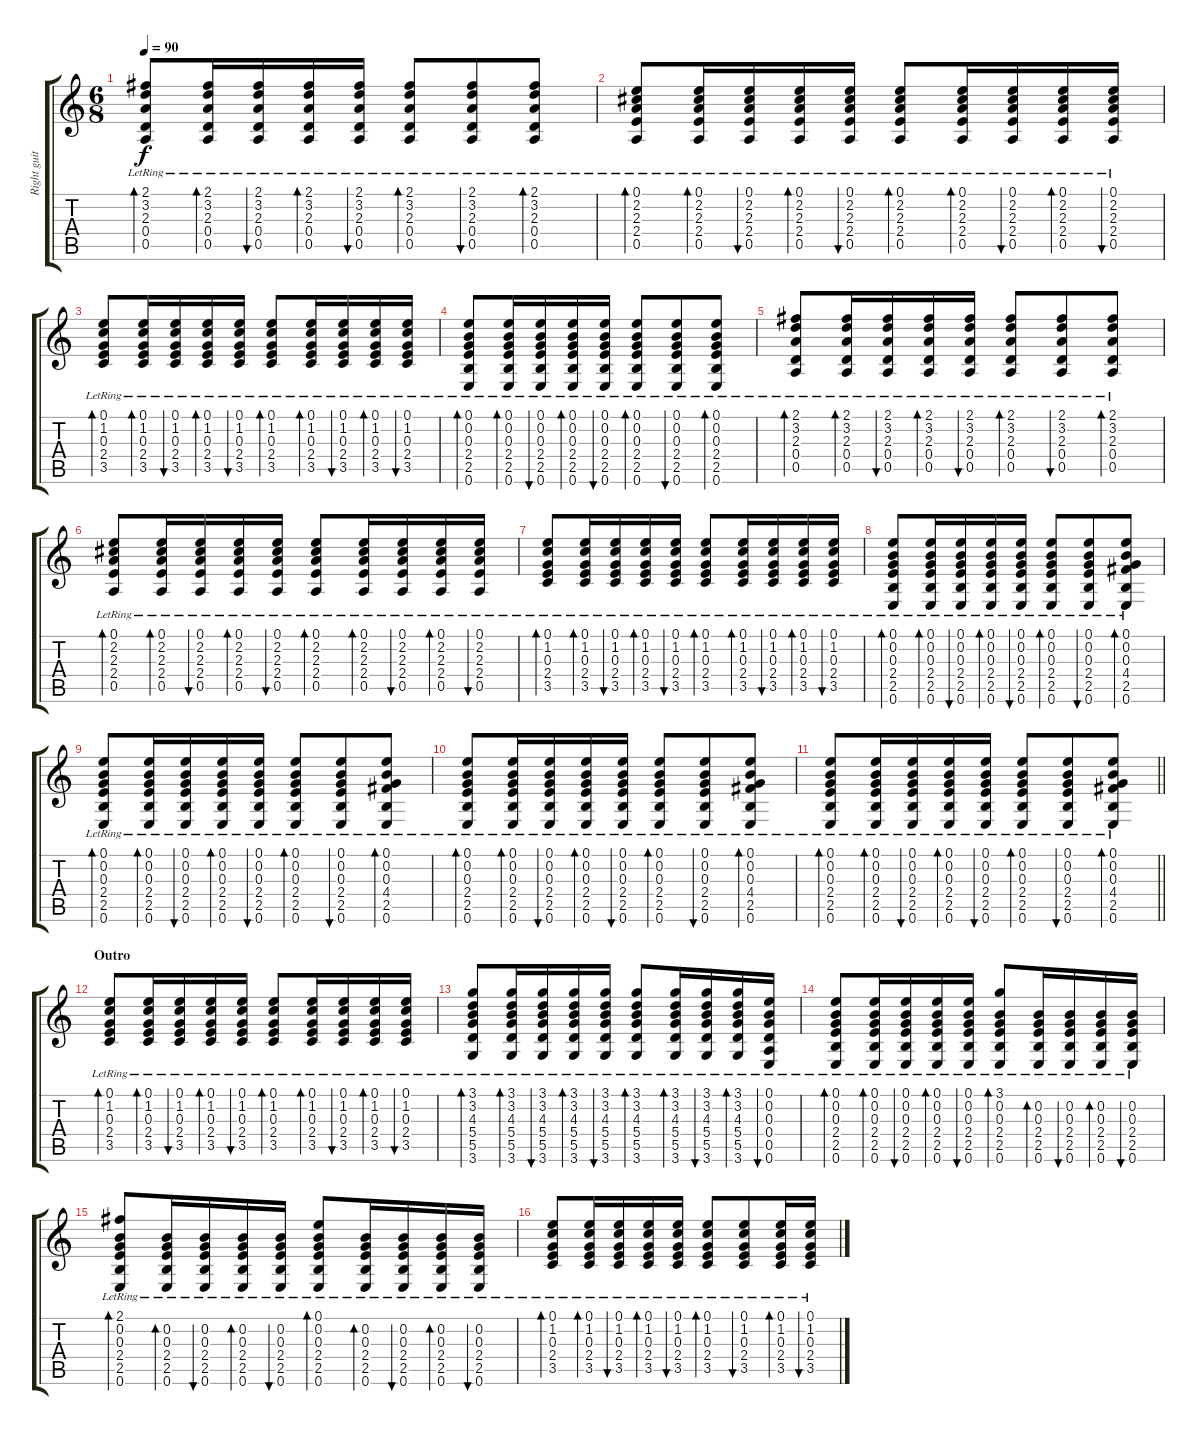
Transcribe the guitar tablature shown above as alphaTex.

\track ("Right guitar" "Right guit") {instrument acousticguitarsteel}
\staff {score tabs}
\tuning (E4 B3 G3 D3 A2 E2) {hide}
\ts (6 8)
\tempo 90
\clef g2
\ks c
(2.1{lr} 3.2{lr} 2.3{lr} 0.4{lr} 0.5{lr}).8{bd 60 dy f} (2.1{lr} 3.2{lr} 2.3{lr} 0.4{lr} 0.5{lr}).16{bd 60} (2.1{lr} 3.2{lr} 2.3{lr} 0.4{lr} 0.5{lr}).16{bu 60} (2.1{lr} 3.2{lr} 2.3{lr} 0.4{lr} 0.5{lr}).16{bd 60} (2.1{lr} 3.2{lr} 2.3{lr} 0.4{lr} 0.5{lr}).16{bu 60} (2.1{lr} 3.2{lr} 2.3{lr} 0.4{lr} 0.5{lr}).8{bd 60} (2.1{lr} 3.2{lr} 2.3{lr} 0.4{lr} 0.5{lr}).8{bu 60} (2.1{lr} 3.2{lr} 2.3{lr} 0.4{lr} 0.5{lr}).8{bd 60} |
(0.1{lr} 2.2{lr} 2.3{lr} 2.4{lr} 0.5{lr}).8{bd 60} (0.1{lr} 2.2{lr} 2.3{lr} 2.4{lr} 0.5{lr}).16{bd 60} (0.1{lr} 2.2{lr} 2.3{lr} 2.4{lr} 0.5{lr}).16{bu 60} (0.1{lr} 2.2{lr} 2.3{lr} 2.4{lr} 0.5{lr}).16{bd 60} (0.1{lr} 2.2{lr} 2.3{lr} 2.4{lr} 0.5{lr}).16{bu 60} (0.1{lr} 2.2{lr} 2.3{lr} 2.4{lr} 0.5{lr}).8{bd 60} (0.1{lr} 2.2{lr} 2.3{lr} 2.4{lr} 0.5{lr}).16{bd 60} (0.1{lr} 2.2{lr} 2.3{lr} 2.4{lr} 0.5{lr}).16{bu 60} (0.1{lr} 2.2{lr} 2.3{lr} 2.4{lr} 0.5{lr}).16{bd 60} (0.1{lr} 2.2{lr} 2.3{lr} 2.4{lr} 0.5{lr}).16{bu 60} |
(0.1{lr} 1.2{lr} 0.3{lr} 2.4{lr} 3.5{lr}).8{bd 60} (0.1{lr} 1.2{lr} 0.3{lr} 2.4{lr} 3.5{lr}).16{bd 60} (0.1{lr} 1.2{lr} 0.3{lr} 2.4{lr} 3.5{lr}).16{bu 60} (0.1{lr} 1.2{lr} 0.3{lr} 2.4{lr} 3.5{lr}).16{bd 60} (0.1{lr} 1.2{lr} 0.3{lr} 2.4{lr} 3.5{lr}).16{bu 60} (0.1{lr} 1.2{lr} 0.3{lr} 2.4{lr} 3.5{lr}).8{bd 60} (0.1{lr} 1.2{lr} 0.3{lr} 2.4{lr} 3.5{lr}).16{bd 60} (0.1{lr} 1.2{lr} 0.3{lr} 2.4{lr} 3.5{lr}).16{bu 60} (0.1{lr} 1.2{lr} 0.3{lr} 2.4{lr} 3.5{lr}).16{bd 60} (0.1{lr} 1.2{lr} 0.3{lr} 2.4{lr} 3.5{lr}).16{bu 60} |
(0.1{lr} 0.2{lr} 0.3{lr} 2.4{lr} 2.5{lr} 0.6).8{bd 60} (0.1{lr} 0.2{lr} 0.3{lr} 2.4{lr} 2.5{lr} 0.6).16{bd 60} (0.1{lr} 0.2{lr} 0.3{lr} 2.4{lr} 2.5{lr} 0.6).16{bu 60} (0.1{lr} 0.2{lr} 0.3{lr} 2.4{lr} 2.5{lr} 0.6).16{bd 60} (0.1{lr} 0.2{lr} 0.3{lr} 2.4{lr} 2.5{lr} 0.6).16{bu 60} (0.1 0.2 0.3{lr} 2.4{lr} 2.5{lr} 0.6{lr}).8{bd 60} (0.1{lr} 0.2{lr} 0.3{lr} 2.4{lr} 2.5{lr} 0.6{lr}).8{bu 60} (0.1{lr} 0.2{lr} 0.3{lr} 2.4{lr} 2.5{lr} 0.6{lr}).8{bd 60} |
(2.1{lr} 3.2{lr} 2.3{lr} 0.4{lr} 0.5{lr}).8{bd 60} (2.1{lr} 3.2{lr} 2.3{lr} 0.4{lr} 0.5{lr}).16{bd 60} (2.1{lr} 3.2{lr} 2.3{lr} 0.4{lr} 0.5{lr}).16{bu 60} (2.1{lr} 3.2{lr} 2.3{lr} 0.4{lr} 0.5{lr}).16{bd 60} (2.1{lr} 3.2{lr} 2.3{lr} 0.4{lr} 0.5{lr}).16{bu 60} (2.1{lr} 3.2{lr} 2.3{lr} 0.4{lr} 0.5{lr}).8{bd 60} (2.1{lr} 3.2{lr} 2.3{lr} 0.4{lr} 0.5{lr}).8{bu 60} (2.1{lr} 3.2{lr} 2.3{lr} 0.4{lr} 0.5{lr}).8{bd 60} |
(0.1{lr} 2.2{lr} 2.3{lr} 2.4{lr} 0.5{lr}).8{bd 60} (0.1{lr} 2.2{lr} 2.3{lr} 2.4{lr} 0.5{lr}).16{bd 60} (0.1{lr} 2.2{lr} 2.3{lr} 2.4{lr} 0.5{lr}).16{bu 60} (0.1{lr} 2.2{lr} 2.3{lr} 2.4{lr} 0.5{lr}).16{bd 60} (0.1{lr} 2.2{lr} 2.3{lr} 2.4{lr} 0.5{lr}).16{bu 60} (0.1{lr} 2.2{lr} 2.3{lr} 2.4{lr} 0.5{lr}).8{bd 60} (0.1{lr} 2.2{lr} 2.3{lr} 2.4{lr} 0.5{lr}).16{bd 60} (0.1{lr} 2.2{lr} 2.3{lr} 2.4{lr} 0.5{lr}).16{bu 60} (0.1{lr} 2.2{lr} 2.3{lr} 2.4{lr} 0.5{lr}).16{bd 60} (0.1{lr} 2.2{lr} 2.3{lr} 2.4{lr} 0.5{lr}).16{bu 60} |
(0.1{lr} 1.2{lr} 0.3{lr} 2.4{lr} 3.5{lr}).8{bd 60} (0.1{lr} 1.2{lr} 0.3{lr} 2.4{lr} 3.5{lr}).16{bd 60} (0.1{lr} 1.2{lr} 0.3{lr} 2.4{lr} 3.5{lr}).16{bu 60} (0.1{lr} 1.2{lr} 0.3{lr} 2.4{lr} 3.5{lr}).16{bd 60} (0.1{lr} 1.2{lr} 0.3{lr} 2.4{lr} 3.5{lr}).16{bu 60} (0.1{lr} 1.2{lr} 0.3{lr} 2.4{lr} 3.5{lr}).8{bd 60} (0.1{lr} 1.2{lr} 0.3{lr} 2.4{lr} 3.5{lr}).16{bd 60} (0.1{lr} 1.2{lr} 0.3{lr} 2.4{lr} 3.5{lr}).16{bu 60} (0.1{lr} 1.2{lr} 0.3{lr} 2.4{lr} 3.5{lr}).16{bd 60} (0.1{lr} 1.2{lr} 0.3{lr} 2.4{lr} 3.5{lr}).16{bu 60} |
(0.1{lr} 0.2{lr} 0.3{lr} 2.4{lr} 2.5{lr} 0.6).8{bd 60} (0.1{lr} 0.2{lr} 0.3{lr} 2.4{lr} 2.5{lr} 0.6).16{bd 60} (0.1{lr} 0.2{lr} 0.3{lr} 2.4{lr} 2.5{lr} 0.6).16{bu 60} (0.1{lr} 0.2{lr} 0.3{lr} 2.4{lr} 2.5{lr} 0.6).16{bd 60} (0.1{lr} 0.2{lr} 0.3{lr} 2.4{lr} 2.5{lr} 0.6).16{bu 60} (0.1 0.2 0.3{lr} 2.4{lr} 2.5{lr} 0.6{lr}).8{bd 60} (0.1{lr} 0.2{lr} 0.3{lr} 2.4{lr} 2.5{lr} 0.6{lr}).8{bu 60} (0.1{lr} 0.2{lr} 0.3{lr} 4.4{lr} 2.5{lr} 0.6{lr}).8{bd 60} |
(0.1{lr} 0.2{lr} 0.3{lr} 2.4{lr} 2.5{lr} 0.6).8{bd 60} (0.1{lr} 0.2{lr} 0.3{lr} 2.4{lr} 2.5{lr} 0.6).16{bd 60} (0.1{lr} 0.2{lr} 0.3{lr} 2.4{lr} 2.5{lr} 0.6).16{bu 60} (0.1{lr} 0.2{lr} 0.3{lr} 2.4{lr} 2.5{lr} 0.6).16{bd 60} (0.1{lr} 0.2{lr} 0.3{lr} 2.4{lr} 2.5{lr} 0.6).16{bu 60} (0.1 0.2 0.3{lr} 2.4{lr} 2.5{lr} 0.6{lr}).8{bd 60} (0.1{lr} 0.2{lr} 0.3{lr} 2.4{lr} 2.5{lr} 0.6{lr}).8{bu 60} (0.1{lr} 0.2{lr} 0.3{lr} 4.4{lr} 2.5{lr} 0.6{lr}).8{bd 60} |
(0.1{lr} 0.2{lr} 0.3{lr} 2.4{lr} 2.5{lr} 0.6).8{bd 60} (0.1{lr} 0.2{lr} 0.3{lr} 2.4{lr} 2.5{lr} 0.6).16{bd 60} (0.1{lr} 0.2{lr} 0.3{lr} 2.4{lr} 2.5{lr} 0.6).16{bu 60} (0.1{lr} 0.2{lr} 0.3{lr} 2.4{lr} 2.5{lr} 0.6).16{bd 60} (0.1{lr} 0.2{lr} 0.3{lr} 2.4{lr} 2.5{lr} 0.6).16{bu 60} (0.1 0.2 0.3{lr} 2.4{lr} 2.5{lr} 0.6{lr}).8{bd 60} (0.1{lr} 0.2{lr} 0.3{lr} 2.4{lr} 2.5{lr} 0.6{lr}).8{bu 60} (0.1{lr} 0.2{lr} 0.3{lr} 4.4{lr} 2.5{lr} 0.6{lr}).8{bd 60} |
\barLineRight lightlight
(0.1{lr} 0.2{lr} 0.3{lr} 2.4{lr} 2.5{lr} 0.6).8{bd 60} (0.1{lr} 0.2{lr} 0.3{lr} 2.4{lr} 2.5{lr} 0.6).16{bd 60} (0.1{lr} 0.2{lr} 0.3{lr} 2.4{lr} 2.5{lr} 0.6).16{bu 60} (0.1{lr} 0.2{lr} 0.3{lr} 2.4{lr} 2.5{lr} 0.6).16{bd 60} (0.1{lr} 0.2{lr} 0.3{lr} 2.4{lr} 2.5{lr} 0.6).16{bu 60} (0.1 0.2 0.3{lr} 2.4{lr} 2.5{lr} 0.6{lr}).8{bd 60} (0.1{lr} 0.2{lr} 0.3{lr} 2.4{lr} 2.5{lr} 0.6{lr}).8{bu 60} (0.1{lr} 0.2{lr} 0.3{lr} 4.4{lr} 2.5{lr} 0.6{lr}).8{bd 60} |
\section ("" "Outro")
(0.1{lr} 1.2{lr} 0.3{lr} 2.4{lr} 3.5{lr}).8{bd 60} (0.1{lr} 1.2{lr} 0.3{lr} 2.4{lr} 3.5{lr}).16{bd 60} (0.1{lr} 1.2{lr} 0.3{lr} 2.4{lr} 3.5{lr}).16{bu 60} (0.1{lr} 1.2{lr} 0.3{lr} 2.4{lr} 3.5{lr}).16{bd 60} (0.1{lr} 1.2{lr} 0.3{lr} 2.4{lr} 3.5{lr}).16{bu 60} (0.1{lr} 1.2{lr} 0.3{lr} 2.4{lr} 3.5{lr}).8{bd 60} (0.1{lr} 1.2{lr} 0.3{lr} 2.4{lr} 3.5{lr}).16{bd 60} (0.1{lr} 1.2{lr} 0.3{lr} 2.4{lr} 3.5{lr}).16{bu 60} (0.1{lr} 1.2{lr} 0.3{lr} 2.4{lr} 3.5{lr}).16{bd 60} (0.1{lr} 1.2{lr} 0.3{lr} 2.4{lr} 3.5{lr}).16{bu 60} |
(3.1 3.2{lr} 4.3{lr} 5.4{lr} 5.5{lr} 3.6).8{bd 60} (3.1 3.2{lr} 4.3{lr} 5.4{lr} 5.5{lr} 3.6).16{bd 60} (3.1 3.2{lr} 4.3{lr} 5.4{lr} 5.5{lr} 3.6).16{bu 60} (3.1 3.2{lr} 4.3{lr} 5.4{lr} 5.5{lr} 3.6).16{bd 60} (3.1 3.2{lr} 4.3{lr} 5.4{lr} 5.5{lr} 3.6).16{bu 60} (3.1 3.2{lr} 4.3{lr} 5.4{lr} 5.5{lr} 3.6).8{bd 60} (3.1 3.2{lr} 4.3{lr} 5.4{lr} 5.5{lr} 3.6).16{bd 60} (3.1 3.2{lr} 4.3{lr} 5.4{lr} 5.5{lr} 3.6).16{bu 60} (3.1 3.2{lr} 4.3{lr} 5.4{lr} 5.5{lr} 3.6).16{bd 60} (0.1 0.2{lr} 0.3{lr} 0.4{lr} 0.5{lr} 0.6).16{bu 60} |
(0.1{lr} 0.2{lr} 0.3{lr} 2.4{lr} 2.5{lr} 0.6{lr}).8{bd 60} (0.1{lr} 0.2{lr} 0.3{lr} 2.4{lr} 2.5{lr} 0.6{lr}).16{bd 30} (0.1{lr} 0.2{lr} 0.3{lr} 2.4{lr} 2.5{lr} 0.6{lr}).16{bu 30} (0.1{lr} 0.2{lr} 0.3{lr} 2.4{lr} 2.5{lr} 0.6{lr}).16{bd 30} (0.1{lr} 0.2{lr} 0.3{lr} 2.4{lr} 2.5{lr} 0.6{lr}).16{bu 30} (3.1{lr} 0.2{lr} 0.3{lr} 2.4{lr} 2.5{lr} 0.6{lr}).8{bd 60} (0.2{lr} 0.3{lr} 2.4{lr} 2.5{lr} 0.6{lr}).16{bd 30} (0.2{lr} 0.3{lr} 2.4{lr} 2.5{lr} 0.6{lr}).16{bu 30} (0.2{lr} 0.3{lr} 2.4{lr} 2.5{lr} 0.6{lr}).16{bd 30} (0.2{lr} 0.3{lr} 2.4{lr} 2.5{lr} 0.6{lr}).16{bu 30} |
(2.1{lr} 0.2{lr} 0.3{lr} 2.4{lr} 2.5{lr} 0.6{lr}).8{bd 60} (0.2{lr} 0.3{lr} 2.4{lr} 2.5{lr} 0.6{lr}).16{bd 30} (0.2{lr} 0.3{lr} 2.4{lr} 2.5{lr} 0.6{lr}).16{bu 30} (0.2{lr} 0.3{lr} 2.4{lr} 2.5{lr} 0.6{lr}).16{bd 30} (0.2{lr} 0.3{lr} 2.4{lr} 2.5{lr} 0.6{lr}).16{bu 30} (0.1{lr} 0.2{lr} 0.3{lr} 2.4{lr} 2.5{lr} 0.6{lr}).8{bd 60} (0.2{lr} 0.3{lr} 2.4{lr} 2.5{lr} 0.6{lr}).16{bd 30} (0.2{lr} 0.3{lr} 2.4{lr} 2.5{lr} 0.6{lr}).16{bu 30} (0.2{lr} 0.3{lr} 2.4{lr} 2.5{lr} 0.6{lr}).16{bd 30} (0.2{lr} 0.3{lr} 2.4{lr} 2.5{lr} 0.6{lr}).16{bu 30} |
(0.1{lr} 1.2{lr} 0.3{lr} 2.4{lr} 3.5{lr}).8{bd 60} (0.1{lr} 1.2{lr} 0.3{lr} 2.4{lr} 3.5{lr}).16{bd 60} (0.1{lr} 1.2{lr} 0.3{lr} 2.4{lr} 3.5{lr}).16{bu 60} (0.1{lr} 1.2{lr} 0.3{lr} 2.4{lr} 3.5{lr}).16{bd 60} (0.1{lr} 1.2{lr} 0.3{lr} 2.4{lr} 3.5{lr}).16{bu 60} (0.1{lr} 1.2{lr} 0.3{lr} 2.4{lr} 3.5{lr}).8{bd 60} (0.1{lr} 1.2{lr} 0.3{lr} 2.4{lr} 3.5{lr}).8{bu 60} (0.1{lr} 1.2{lr} 0.3{lr} 2.4{lr} 3.5{lr}).16{bd 60} (0.1{lr} 1.2{lr} 0.3{lr} 2.4{lr} 3.5{lr}).16{bu 60}
